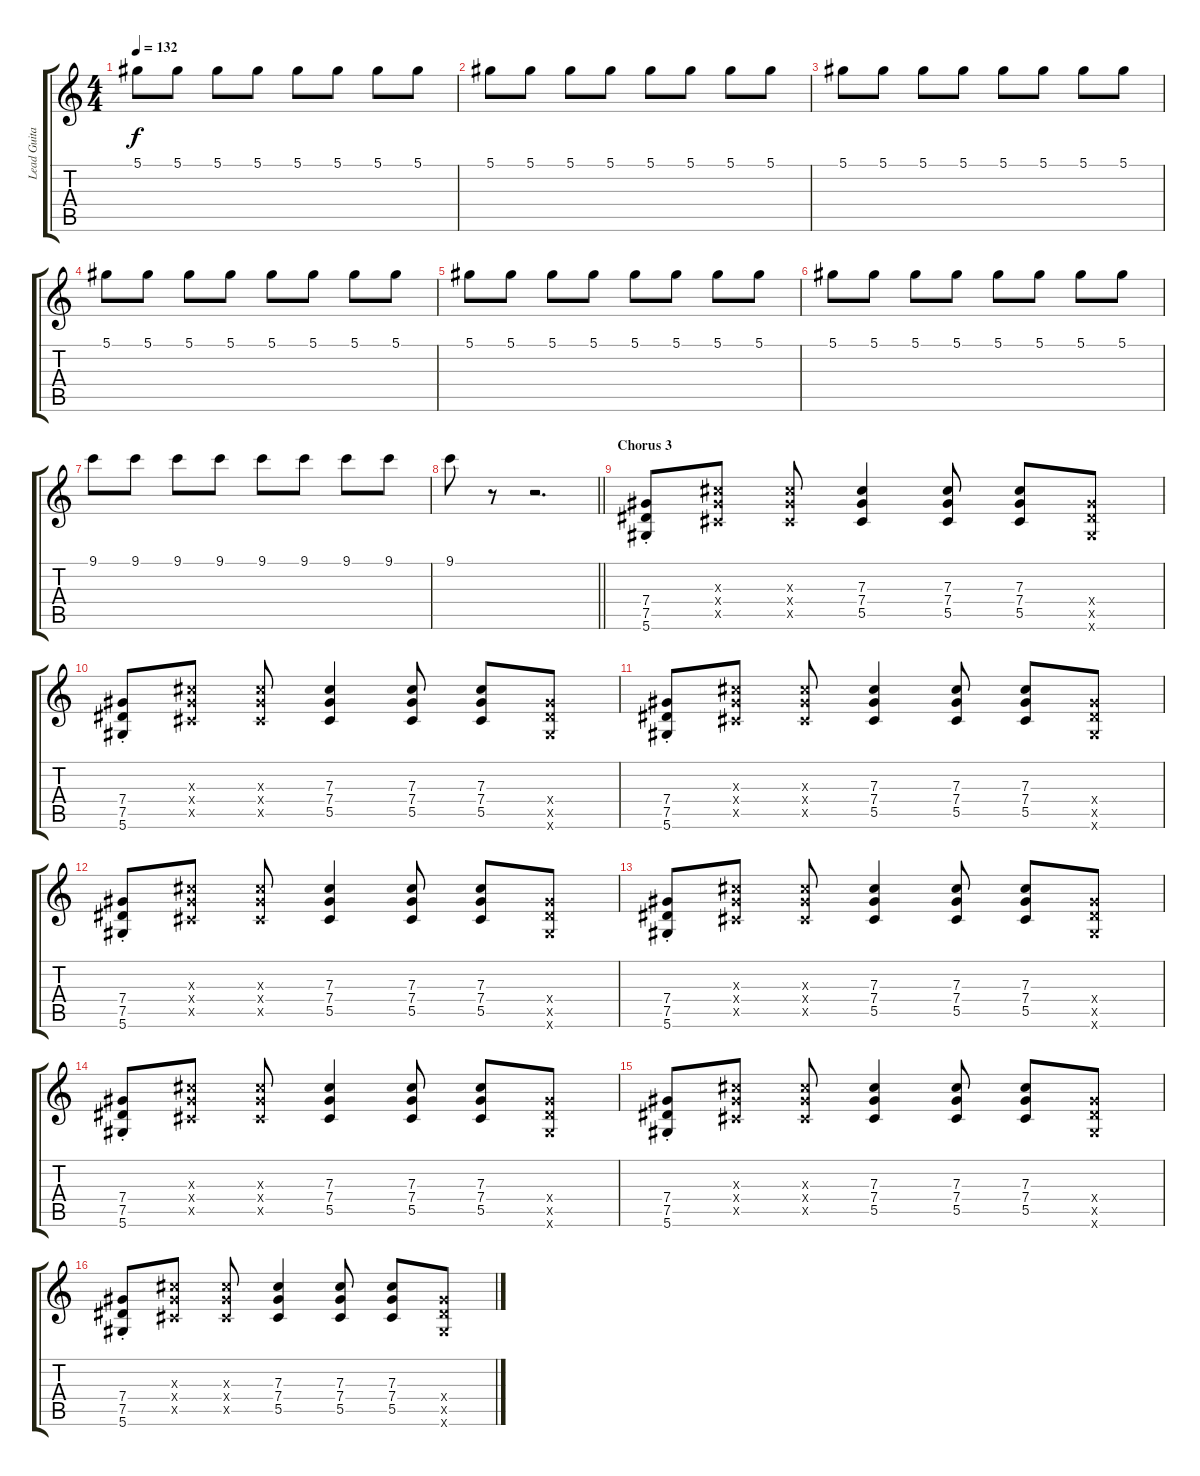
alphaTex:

\track ("Lead Guitar" "Lead Guita") {instrument distortionguitar}
\staff {score tabs}
\tuning (Eb4 Bb3 Gb3 Db3 Ab2 Eb2) {hide}
\ts (4 4)
\tempo 132
\clef g2
\ks c
5.1.8{dy f} 5.1.8 5.1.8 5.1.8 5.1.8 5.1.8 5.1.8 5.1.8 |
5.1.8 5.1.8 5.1.8 5.1.8 5.1.8 5.1.8 5.1.8 5.1.8 |
5.1.8 5.1.8 5.1.8 5.1.8 5.1.8 5.1.8 5.1.8 5.1.8 |
5.1.8 5.1.8 5.1.8 5.1.8 5.1.8 5.1.8 5.1.8 5.1.8 |
5.1.8 5.1.8 5.1.8 5.1.8 5.1.8 5.1.8 5.1.8 5.1.8 |
5.1.8 5.1.8 5.1.8 5.1.8 5.1.8 5.1.8 5.1.8 5.1.8 |
9.1.8 9.1.8 9.1.8 9.1.8 9.1.8 9.1.8 9.1.8 9.1.8 |
\barLineRight lightlight
9.1.8 r.8 r.2{d} |
\section ("" "Chorus 3")
(7.4{st} 7.5{st} 5.6{st}).8 (7.3{x} 7.4{x} 5.5{x}).8 (7.3{x} 7.4{x} 5.5{x}).8 (7.3 7.4 5.5).4 (7.3 7.4 5.5).8 (7.3 7.4 5.5).8 (7.4{x} 7.5{x} 5.6{x}).8 |
(7.4{st} 7.5{st} 5.6{st}).8 (7.3{x} 7.4{x} 5.5{x}).8 (7.3{x} 7.4{x} 5.5{x}).8 (7.3 7.4 5.5).4 (7.3 7.4 5.5).8 (7.3 7.4 5.5).8 (7.4{x} 7.5{x} 5.6{x}).8 |
(7.4{st} 7.5{st} 5.6{st}).8 (7.3{x} 7.4{x} 5.5{x}).8 (7.3{x} 7.4{x} 5.5{x}).8 (7.3 7.4 5.5).4 (7.3 7.4 5.5).8 (7.3 7.4 5.5).8 (7.4{x} 7.5{x} 5.6{x}).8 |
(7.4{st} 7.5{st} 5.6{st}).8 (7.3{x} 7.4{x} 5.5{x}).8 (7.3{x} 7.4{x} 5.5{x}).8 (7.3 7.4 5.5).4 (7.3 7.4 5.5).8 (7.3 7.4 5.5).8 (7.4{x} 7.5{x} 5.6{x}).8 |
(7.4{st} 7.5{st} 5.6{st}).8 (7.3{x} 7.4{x} 5.5{x}).8 (7.3{x} 7.4{x} 5.5{x}).8 (7.3 7.4 5.5).4 (7.3 7.4 5.5).8 (7.3 7.4 5.5).8 (7.4{x} 7.5{x} 5.6{x}).8 |
(7.4{st} 7.5{st} 5.6{st}).8 (7.3{x} 7.4{x} 5.5{x}).8 (7.3{x} 7.4{x} 5.5{x}).8 (7.3 7.4 5.5).4 (7.3 7.4 5.5).8 (7.3 7.4 5.5).8 (7.4{x} 7.5{x} 5.6{x}).8 |
(7.4{st} 7.5{st} 5.6{st}).8 (7.3{x} 7.4{x} 5.5{x}).8 (7.3{x} 7.4{x} 5.5{x}).8 (7.3 7.4 5.5).4 (7.3 7.4 5.5).8 (7.3 7.4 5.5).8 (7.4{x} 7.5{x} 5.6{x}).8 |
(7.4{st} 7.5{st} 5.6{st}).8 (7.3{x} 7.4{x} 5.5{x}).8 (7.3{x} 7.4{x} 5.5{x}).8 (7.3 7.4 5.5).4 (7.3 7.4 5.5).8 (7.3 7.4 5.5).8 (7.4{x} 7.5{x} 5.6{x}).8
